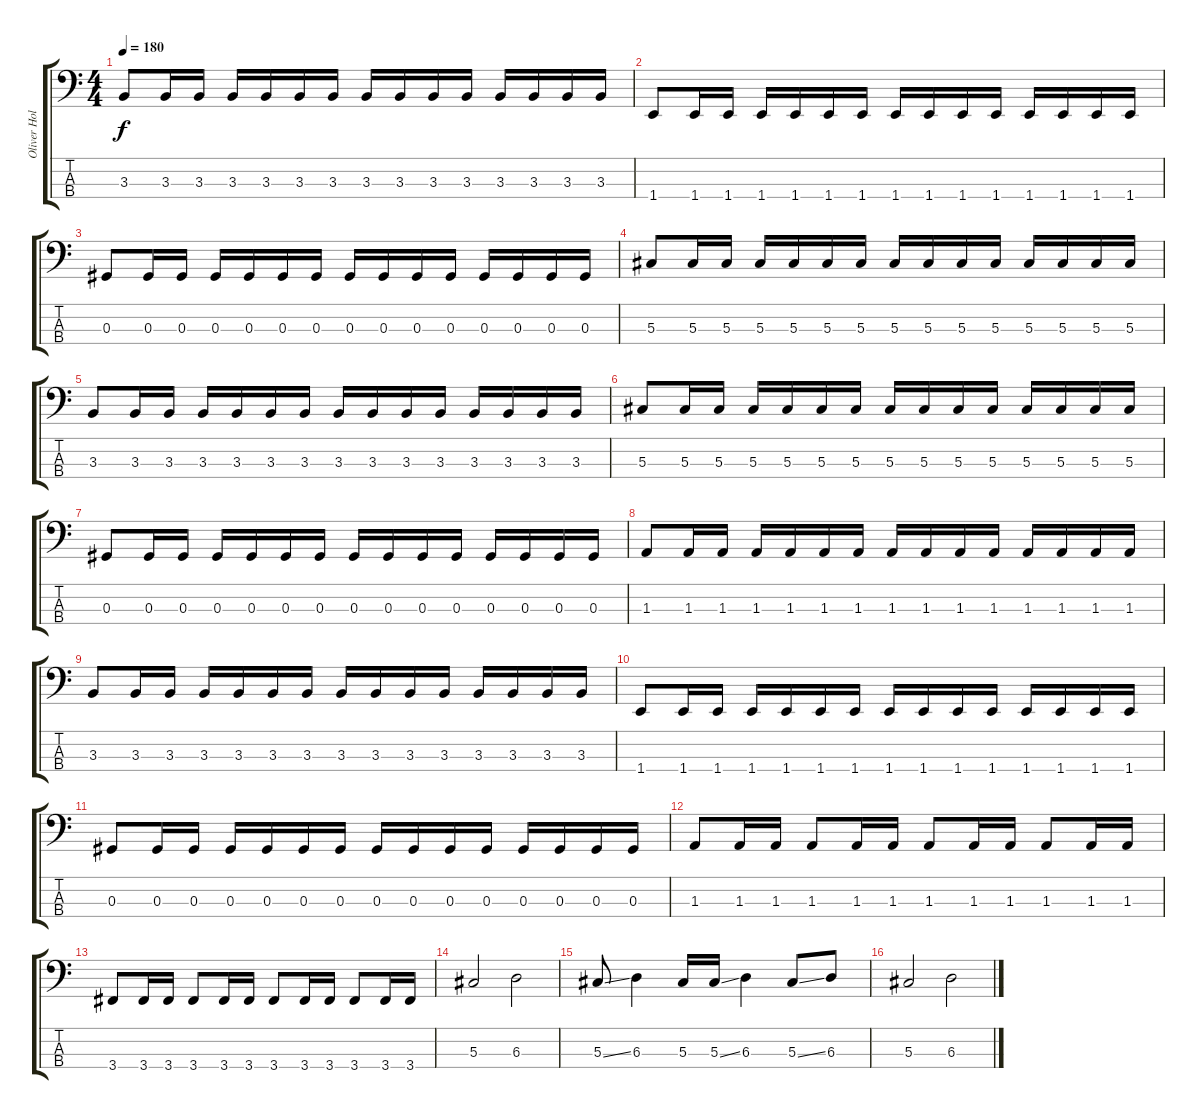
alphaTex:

\track ("Oliver Holzwarth" "Oliver Hol") {instrument electricbasspick}
\staff {score tabs}
\tuning (Gb2 Db2 Ab1 Eb1) {hide}
\ts (4 4)
\tempo 180
\clef f4
\ks c
3.3.8{dy f} 3.3.16 3.3.16 3.3.16 3.3.16 3.3.16 3.3.16 3.3.16 3.3.16 3.3.16 3.3.16 3.3.16 3.3.16 3.3.16 3.3.16 |
1.4.8 1.4.16 1.4.16 1.4.16 1.4.16 1.4.16 1.4.16 1.4.16 1.4.16 1.4.16 1.4.16 1.4.16 1.4.16 1.4.16 1.4.16 |
0.3.8 0.3.16 0.3.16 0.3.16 0.3.16 0.3.16 0.3.16 0.3.16 0.3.16 0.3.16 0.3.16 0.3.16 0.3.16 0.3.16 0.3.16 |
5.3.8 5.3.16 5.3.16 5.3.16 5.3.16 5.3.16 5.3.16 5.3.16 5.3.16 5.3.16 5.3.16 5.3.16 5.3.16 5.3.16 5.3.16 |
3.3.8 3.3.16 3.3.16 3.3.16 3.3.16 3.3.16 3.3.16 3.3.16 3.3.16 3.3.16 3.3.16 3.3.16 3.3.16 3.3.16 3.3.16 |
5.3.8 5.3.16 5.3.16 5.3.16 5.3.16 5.3.16 5.3.16 5.3.16 5.3.16 5.3.16 5.3.16 5.3.16 5.3.16 5.3.16 5.3.16 |
0.3.8 0.3.16 0.3.16 0.3.16 0.3.16 0.3.16 0.3.16 0.3.16 0.3.16 0.3.16 0.3.16 0.3.16 0.3.16 0.3.16 0.3.16 |
1.3.8 1.3.16 1.3.16 1.3.16 1.3.16 1.3.16 1.3.16 1.3.16 1.3.16 1.3.16 1.3.16 1.3.16 1.3.16 1.3.16 1.3.16 |
3.3.8 3.3.16 3.3.16 3.3.16 3.3.16 3.3.16 3.3.16 3.3.16 3.3.16 3.3.16 3.3.16 3.3.16 3.3.16 3.3.16 3.3.16 |
1.4.8 1.4.16 1.4.16 1.4.16 1.4.16 1.4.16 1.4.16 1.4.16 1.4.16 1.4.16 1.4.16 1.4.16 1.4.16 1.4.16 1.4.16 |
0.3.8 0.3.16 0.3.16 0.3.16 0.3.16 0.3.16 0.3.16 0.3.16 0.3.16 0.3.16 0.3.16 0.3.16 0.3.16 0.3.16 0.3.16 |
1.3.8 1.3.16 1.3.16 1.3.8 1.3.16 1.3.16 1.3.8 1.3.16 1.3.16 1.3.8 1.3.16 1.3.16 |
3.4.8 3.4.16 3.4.16 3.4.8 3.4.16 3.4.16 3.4.8 3.4.16 3.4.16 3.4.8 3.4.16 3.4.16 |
5.3.2 6.3.2 |
5.3{ss}.8 6.3.4 5.3.16 5.3{ss}.16 6.3.4 5.3{ss}.8 6.3.8 |
5.3.2 6.3.2
